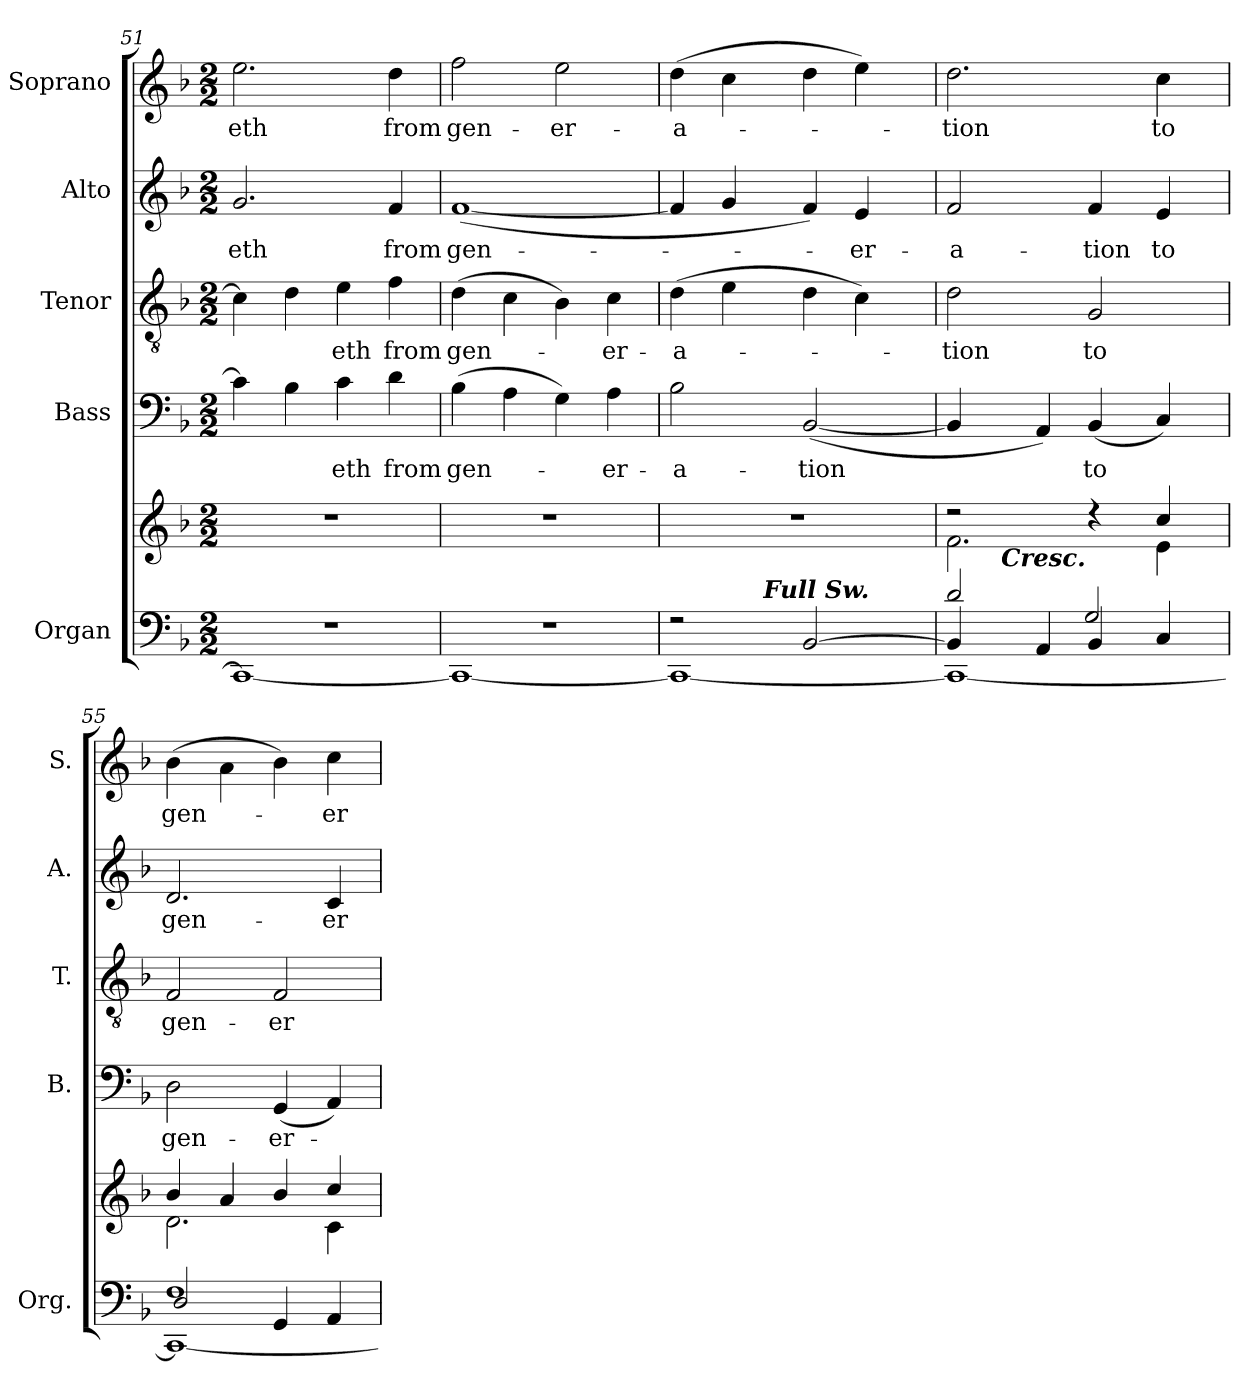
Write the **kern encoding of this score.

**kern	**kern	**kern	**text	**kern	**text	**kern	**text	**kern	**text
*part5	*part5	*part4	*part4	*part3	*part3	*part2	*part2	*part1	*part1
*staff6	*staff5	*staff4	*staff4	*staff3	*staff3	*staff2	*staff2	*staff1	*staff1
*I"Organ	*	*I"Bass	*	*I"Tenor	*	*I"Alto	*	*I"Soprano	*
*I'Org.	*	*I'B.	*	*I'T.	*	*I'A.	*	*I'S.	*
*clefF4	*clefG2	*clefF4	*	*clefGv2	*	*clefG2	*	*clefG2	*
*	*	*	*	*ITrd7c12	*	*	*	*	*
*k[b-]	*k[b-]	*k[b-]	*	*k[b-]	*	*k[b-]	*	*k[b-]	*
*F:	*F:	*F:	*	*F:	*	*F:	*	*F:	*
*M2/2	*M2/2	*M2/2	*	*M2/2	*	*M2/2	*	*M2/2	*
=51	=51	=51	=51	=51	=51	=51	=51	=51	=51
*^	*	*	*	*	*	*	*	*	*
!	!	!	!	!	!	!	!	!LO:LY:b:color=#000000	!	!
!	!	!	!	!	!	!	!	!	!	!LO:LY:b:color=#000000
1r	1CCi_	1r	4ci\]	.	4Ci\]	.	2.gi/	-eth	2.eei\	-eth
.	.	.	4B-i\	.	4Di\	.	.	.	.	.
!	!	!	!	!LO:LY:b:color=#000000	!	!	!	!	!	!
!	!	!	!	!	!	!LO:LY:b:color=#000000	!	!	!	!
.	.	.	4ci\	-eth	4Ei\	-eth	.	.	.	.
!	!	!	!	!LO:LY:b:color=#000000	!	!	!	!	!	!
!	!	!	!	!	!	!LO:LY:b:color=#000000	!	!	!	!
!	!	!	!	!	!	!	!	!LO:LY:b:color=#000000	!	!
!	!	!	!	!	!	!	!	!	!	!LO:LY:b:color=#000000
.	.	.	4di\	from	4Fi\	from	4fi/	from	4ddi\	from
=52	=52	=52	=52	=52	=52	=52	=52	=52	=52	=52
!	!	!	!	!LO:LY:b:color=#000000	!	!	!	!	!	!
!	!	!	!	!	!	!LO:LY:b:color=#000000	!	!	!	!
!	!	!	!	!	!	!	!	!LO:LY:b:color=#000000	!	!
!	!	!	!	!	!	!	!	!	!	!LO:LY:b:color=#000000
1r	1CCi_	1r	(4B-i\	gen-	(4Di\	gen-	([1fi	gen-	2ffi\	gen-
.	.	.	4Ai\	.	4Ci\	.	.	.	.	.
!	!	!	!	!	!	!	!	!	!	!LO:LY:b:color=#000000
.	.	.	4Gi\)	.	4BB-i\)	.	.	.	2eei\	-er-
!	!	!	!	!LO:LY:b:color=#000000	!	!	!	!	!	!
!	!	!	!	!	!	!LO:LY:b:color=#000000	!	!	!	!
.	.	.	4Ai\	-er-	4Ci\	-er-	.	.	.	.
!!LO:PB:g=z
=53	=53	=53	=53	=53	=53	=53	=53	=53	=53	=53
!	!	!	!	!LO:LY:b:color=#000000	!	!	!	!	!	!
!	!	!	!	!	!	!LO:LY:b:color=#000000	!	!	!	!
!	!	!	!	!	!	!	!	!	!	!LO:LY:b:color=#000000
*	*^	*	*	*	*	*	*	*	*	*
2r	1CCi_	4ryy	1r	2B-i\	-a-	(4Di\	-a-	4fi/]	.	(4ddi\	-a-
.	.	16ryy	.	.	.	4Ei\	.	4gi/	.	4cci\	.
.	.	64ryy	.	.	.	.	.	.	.	.	.
.	.	128ryy	.	.	.	.	.	.	.	.	.
.	.	512.ryy	.	.	.	.	.	.	.	.	.
!	!	!LO:TX:a:Bi:t=Full Sw.	!	!	!	!	!	!	!	!	!
.	.	2ryy	.	.	.	.	.	.	.	.	.
!	!	!	!	!	!LO:LY:b:color=#000000	!	!	!	!	!	!
[2BB-i/	.	.	.	([2BB-i/	-tion	4Di\	.	4fi/)	.	4ddi\	.
!	!	!	!	!	!	!	!	!	!LO:LY:b:color=#000000	!	!
.	.	.	.	.	.	4Ci\)	.	4ei/	-er-	4eei\)	.
.	.	8ryy	.	.	.	.	.	.	.	.	.
.	.	32ryy	.	.	.	.	.	.	.	.	.
.	.	256ryy	.	.	.	.	.	.	.	.	.
.	.	1024ryy	.	.	.	.	.	.	.	.	.
=54	=54	=54	=54	=54	=54	=54	=54	=54	=54	=54	=54
*	*	*	*^	*	*	*	*	*	*	*	*
!	!	!	!	!	!	!	!	!LO:LY:b:color=#000000	!	!	!	!
!	!	!	!	!	!	!	!	!	!	!LO:LY:b:color=#000000	!	!
!	!	!	!	!	!	!	!	!	!	!	!	!LO:LY:b:color=#000000
*	*	*	*	*^	*	*	*	*	*	*	*	*
4BB-i/]	1CCi_	2di/	2r	2.fi\	16ryy	4BB-i/]	.	2Di\	-tion	2fi/	-a-	2.ddi\	-tion
.	.	.	.	.	32ryy	.	.	.	.	.	.	.	.
.	.	.	.	.	64ryy	.	.	.	.	.	.	.	.
.	.	.	.	.	128ryy	.	.	.	.	.	.	.	.
.	.	.	.	.	1024ryy	.	.	.	.	.	.	.	.
!	!	!	!	!	!LO:TX:b:Bi:t=Cresc.	!	!	!	!	!	!	!	!
.	.	.	.	.	2ryy	.	.	.	.	.	.	.	.
4AAi/	.	.	.	.	.	4AAi/)	.	.	.	.	.	.	.
!	!	!	!	!	!	!	!LO:LY:b:color=#000000	!	!	!	!	!	!
!	!	!	!	!	!	!	!	!	!LO:LY:b:color=#000000	!	!	!	!
!	!	!	!	!	!	!	!	!	!	!	!LO:LY:b:color=#000000	!	!
4BB-i/	.	2Gi/	4r	.	.	(4BB-i/	to	2GGi/	to	4fi/	-tion	.	.
.	.	.	.	.	4ryy	.	.	.	.	.	.	.	.
!	!	!	!	!	!	!	!	!	!	!	!LO:LY:b:color=#000000	!	!
!	!	!	!	!	!	!	!	!	!	!	!	!	!LO:LY:b:color=#000000
4Ci/	.	.	4cci/	4ei\	.	4Ci/)	.	.	.	4ei/	to	4cci\	to
.	.	.	.	.	8ryy	.	.	.	.	.	.	.	.
.	.	.	.	.	256..ryy	.	.	.	.	.	.	.	.
*	*	*	*	*v	*v	*	*	*	*	*	*	*	*
=55	=55	=55	=55	=55	=55	=55	=55	=55	=55	=55	=55	=55
*	*	*	*	*^	*	*	*	*	*	*	*	*
!	!	!	!	!	!	!	!LO:LY:b:color=#000000	!	!	!	!	!	!
*	*	*	*	*v	*v	*	*	*	*	*	*	*	*
*	*	*	*	*^	*	*	*	*	*	*	*	*
!	!	!	!	!	!	!	!	!	!LO:LY:b:color=#000000	!	!	!	!
*	*	*	*	*v	*v	*	*	*	*	*	*	*	*
*	*	*	*	*^	*	*	*	*	*	*	*	*
!	!	!	!	!	!	!	!	!	!	!	!LO:LY:b:color=#000000	!	!
*	*	*	*	*v	*v	*	*	*	*	*	*	*	*
*	*	*	*	*^	*	*	*	*	*	*	*	*
!	!	!	!	!	!	!	!	!	!	!	!	!	!LO:LY:b:color=#000000
*	*	*	*	*v	*v	*	*	*	*	*	*	*	*
1Fi	1CCi_	2Di/	4b-i/	2.di\	2Di\	gen-	2FFi/	gen-	2.di/	gen-	(4b-i\	gen-
.	.	.	4ai/	.	.	.	.	.	.	.	4ai\	.
!	!	!	!	!	!	!LO:LY:b:color=#000000	!	!	!	!	!	!
!	!	!	!	!	!	!	!	!LO:LY:b:color=#000000	!	!	!	!
.	.	4GGi/	4b-i/	.	(4GGi/	-er-	2FFi/	-er-	.	.	4b-i\)	.
!	!	!	!	!	!	!	!	!	!	!LO:LY:b:color=#000000	!	!
!	!	!	!	!	!	!	!	!	!	!	!	!LO:LY:b:color=#000000
.	.	4AAi/	4cci/	4ci\	4AAi/)	.	.	.	4ci/	-er-	4cci\	-er-
*v	*v	*v	*	*	*	*	*	*	*	*	*	*
*	*v	*v	*	*	*	*	*	*	*	*
=	=	=	=	=	=	=	=	=	=
*-	*-	*-	*-	*-	*-	*-	*-	*-	*-
